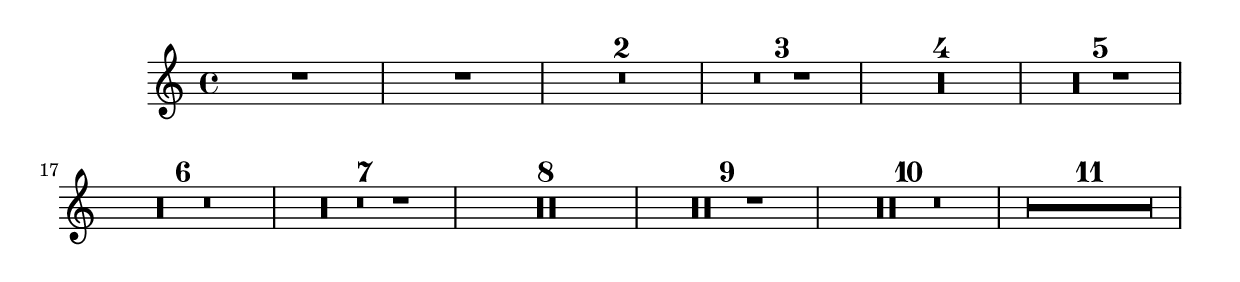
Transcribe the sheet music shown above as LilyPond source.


\version "2.4.0"

\header{
texidoc="
If @code{Score.skipBars} is set,
the signs for four, two, and one measure rest are combined to
produce the graphical representation of rests for up to 10 bars.
The number of bars will be written above the sign.
"
}

thenotes =  \relative cis' {
\set Score.skipBars = ##t
\time 4/4
R1 |
R1*1 |
R1*2 |
R1*3 |
R1*4 |
R1*5 |
R1*6 |
R1*7 |
R1*8 |
R1*9 |
R1*10 |
R1*11 | 
}

\score { << \context Staff \thenotes

	>>
}

